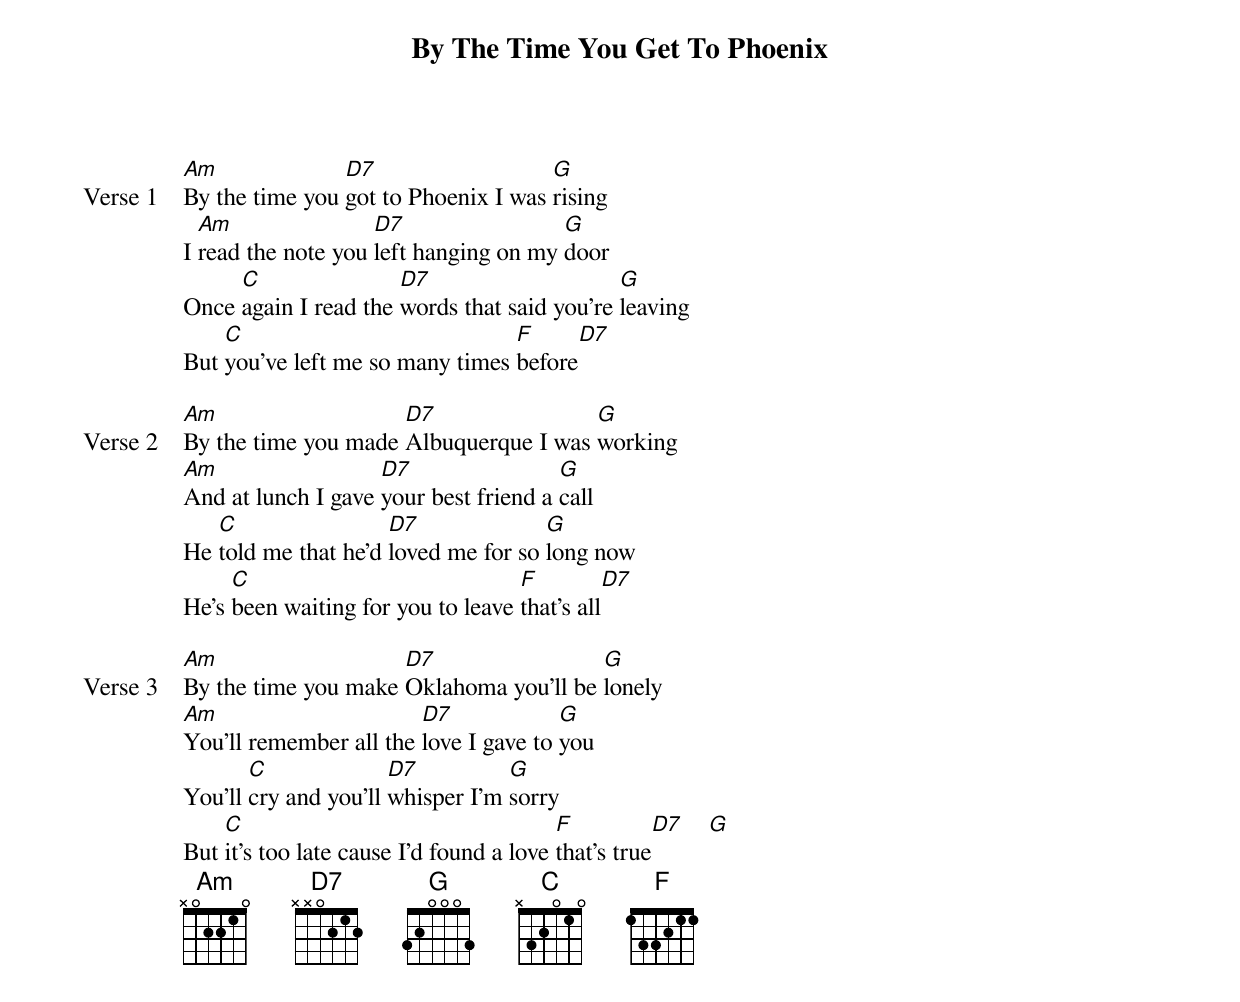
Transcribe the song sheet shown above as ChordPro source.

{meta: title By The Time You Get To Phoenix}
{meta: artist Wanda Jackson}
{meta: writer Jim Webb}

{start_of_verse: Verse 1}
[Am]By the time you [D7]got to Phoenix I was [G]rising
I [Am]read the note you [D7]left hanging on my [G]door
Once [C]again I read the [D7]words that said you're [G]leaving
But [C]you've left me so many times [F]before[D7]
{end_of_verse}

{start_of_verse: Verse 2}
[Am]By the time you made [D7]Albuquerque I was [G]working
[Am]And at lunch I gave [D7]your best friend a [G]call
He [C]told me that he'd [D7]loved me for so [G]long now
He's [C]been waiting for you to leave [F]that's all[D7]
{end_of_verse}

{start_of_verse: Verse 3}
[Am]By the time you make [D7]Oklahoma you'll be [G]lonely
[Am]You'll remember all the [D7]love I gave to [G]you
You'll [C]cry and you'll [D7]whisper I'm [G]sorry
But [C]it's too late cause I'd found a love [F]that's true[D7]    [G]
{end_of_verse}
